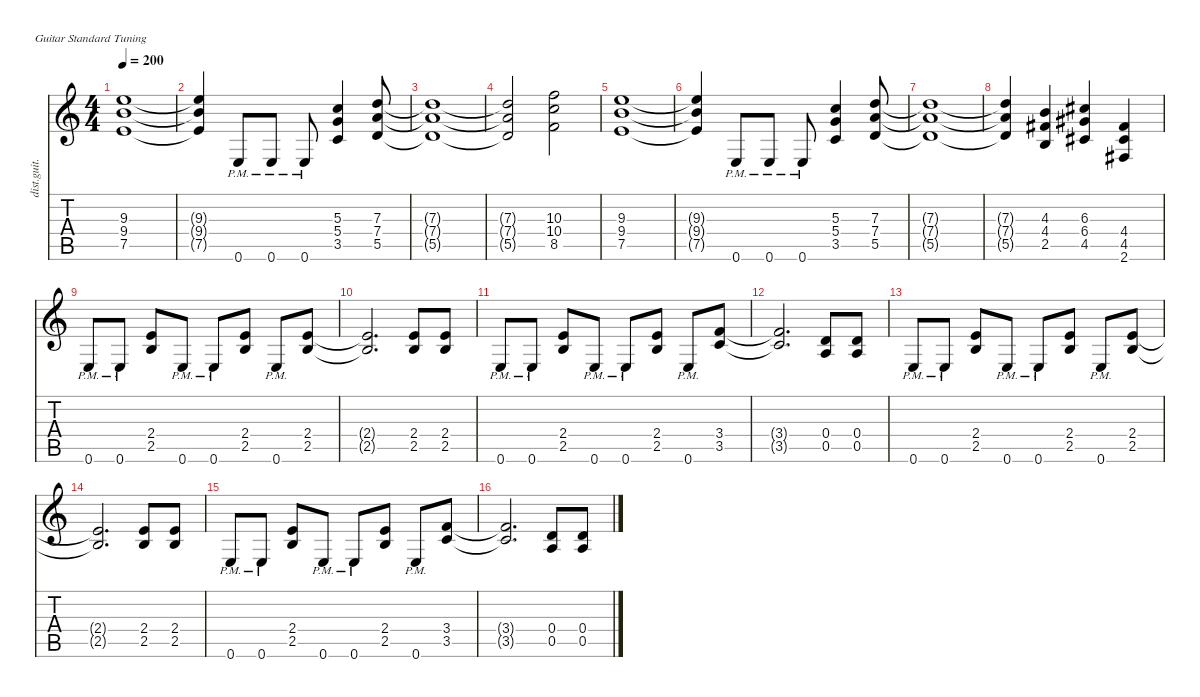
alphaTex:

\defaultSystemsLayout 4
\hideDynamics
\bracketExtendMode nobrackets
\otherSystemsTrackNameOrientation horizontal
\track ("James Hetfield (Guitar)" "dist.guit.") {instrument distortionguitar}
\staff {score tabs}
\tuning (E4 B3 G3 D3 A2 E2)
\ts (4 4)
\tempo 200
\clef g2
\ks c
(9.3 9.4 7.5).1{dy f beam Up} |
(9.3{t} 9.4{t} 7.5{t}).4{beam Up} 0.6{pm}.8{beam Up} 0.6{pm}.8{beam Up} 0.6{pm}.8{beam Up} (5.3 5.4 3.5).4{beam Up} (7.3 7.4 5.5).8{beam Up} |
(7.3{t} 7.4{t} 5.5{t}).1{beam Up} |
(7.3{t} 7.4{t} 5.5{t}).2{beam Up} (10.3 10.4 8.5).2{beam Down} |
(9.3 9.4 7.5).1{beam Up} |
(9.3{t} 9.4{t} 7.5{t}).4{beam Up} 0.6{pm}.8{beam Up} 0.6{pm}.8{beam Up} 0.6{pm}.8{beam Up} (5.3 5.4 3.5).4{beam Up} (7.3 7.4 5.5).8{beam Up} |
(7.3{t} 7.4{t} 5.5{t}).1{beam Up} |
(7.3{t} 7.4{t} 5.5{t}).4{beam Up} (4.3 4.4{acc #} 2.5).4{beam Up} (6.3{acc #} 6.4{acc #} 4.5{acc #}).4{beam Up} (4.4{acc #} 4.5{acc #} 2.6{acc #}).4{beam Up} |
0.6{pm}.8{beam Up} 0.6{pm}.8{beam Up} (2.4 2.5).8{beam Up} 0.6{pm}.8{beam Up} 0.6{pm}.8{beam Up} (2.4 2.5).8{beam Up} 0.6{pm}.8{beam Up} (2.4 2.5).8{beam Up} |
(2.4{t} 2.5{t}).2{d beam Up} (2.4 2.5).8{beam Up} (2.4 2.5).8{beam Up} |
0.6{pm}.8{beam Up} 0.6{pm}.8{beam Up} (2.4 2.5).8{beam Up} 0.6{pm}.8{beam Up} 0.6{pm}.8{beam Up} (2.4 2.5).8{beam Up} 0.6{pm}.8{beam Up} (3.4 3.5).8{beam Up} |
(3.4{t} 3.5{t}).2{d beam Up} (0.4 0.5).8{beam Up} (0.4 0.5).8{beam Up} |
0.6{pm}.8{beam Up} 0.6{pm}.8{beam Up} (2.4 2.5).8{beam Up} 0.6{pm}.8{beam Up} 0.6{pm}.8{beam Up} (2.4 2.5).8{beam Up} 0.6{pm}.8{beam Up} (2.4 2.5).8{beam Up} |
(2.4{t} 2.5{t}).2{d beam Up} (2.4 2.5).8{beam Up} (2.4 2.5).8{beam Up} |
0.6{pm}.8{beam Up} 0.6{pm}.8{beam Up} (2.4 2.5).8{beam Up} 0.6{pm}.8{beam Up} 0.6{pm}.8{beam Up} (2.4 2.5).8{beam Up} 0.6{pm}.8{beam Up} (3.4 3.5).8{beam Up} |
(3.4{t} 3.5{t}).2{d beam Up} (0.4 0.5).8{beam Up} (0.4 0.5).8{beam Up}
